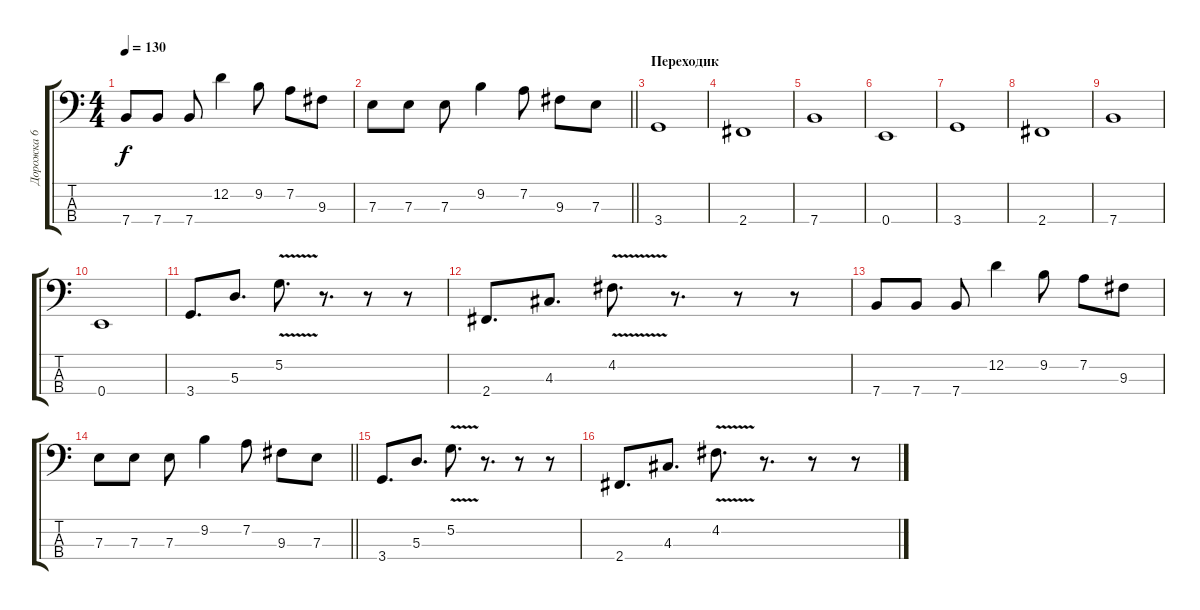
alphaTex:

\track ("Дорожка 6" "Дорожка 6") {instrument electricbassfinger}
\staff {score tabs}
\tuning (G2 D2 A1 E1) {hide}
\ts (4 4)
\tempo 130
\clef f4
\ks c
7.4.8{dy f} 7.4.8 7.4.8 12.2.4 9.2.8 7.2.8 9.3.8 |
\barLineRight lightlight
7.3.8 7.3.8 7.3.8 9.2.4 7.2.8 9.3.8 7.3.8 |
\section ("" "Переходик")
3.4.1 |
2.4.1 |
7.4.1 |
0.4.1 |
3.4.1 |
2.4.1 |
7.4.1 |
0.4.1 |
3.4.8{d} 5.3.8{d} 5.2{v}.8{d} r.8{d} r.8 r.8 |
2.4.8{d} 4.3.8{d} 4.2{v}.8{d} r.8{d} r.8 r.8 |
7.4.8 7.4.8 7.4.8 12.2.4 9.2.8 7.2.8 9.3.8 |
\barLineRight lightlight
7.3.8 7.3.8 7.3.8 9.2.4 7.2.8 9.3.8 7.3.8 |
3.4.8{d} 5.3.8{d} 5.2{v}.8{d} r.8{d} r.8 r.8 |
2.4.8{d} 4.3.8{d} 4.2{v}.8{d} r.8{d} r.8 r.8
